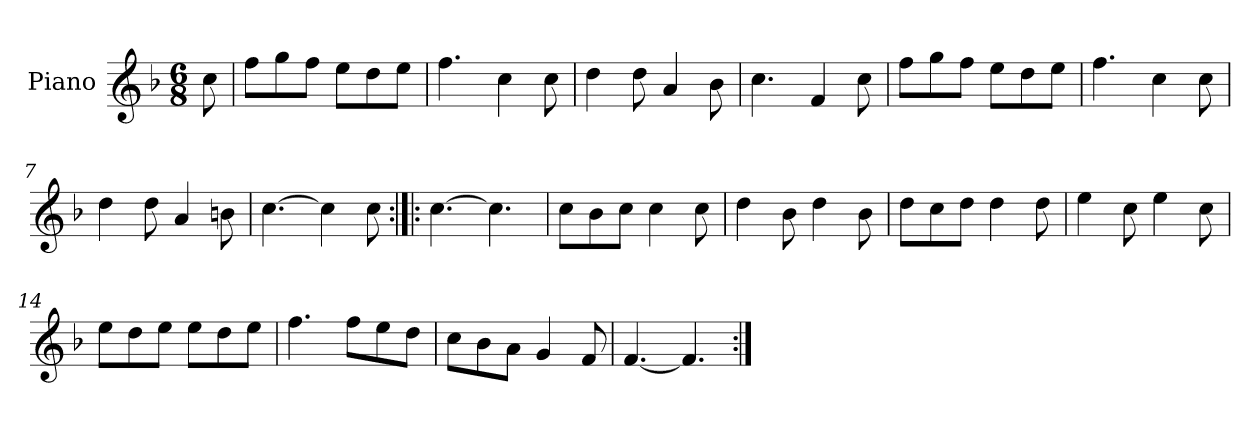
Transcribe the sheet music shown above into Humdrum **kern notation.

**kern
*part1
*staff1
*I"Piano
*I'Pno.
*clefG2
*k[b-]
*M6/8
=
8cc\
=1
8ff\L
8gg\
8ff\J
8ee\L
8dd\
8ee\J
=2
4.ff\
4cc\
8cc\
=3
4dd\
8dd\
4a/
8b-\
=4
4.cc\
4f/
8cc\
=5
8ff\L
8gg\
8ff\J
8ee\L
8dd\
8ee\J
=6
4.ff\
4cc\
8cc\
!!LO:LB:g=z
=7
4dd\
8dd\
4a/
8bn\
=8
[4.cc\
4cc\]
8cc\
=9:|!|:
[4.cc\
4.cc\]
=10
8cc\L
8b-\
8cc\J
4cc\
8cc\
=11
4dd\
8b-\
4dd\
8b-\
=12
8dd\L
8cc\
8dd\J
4dd\
8dd\
=13
4ee\
8cc\
4ee\
8cc\
!!LO:LB:g=z
=14
8ee\L
8dd\
8ee\J
8ee\L
8dd\
8ee\J
=15
4.ff\
8ff\L
8ee\
8dd\J
=16
8cc\L
8b-\
8a\J
4g/
8f/
=17
[4.f/
4.f/]
=:|!
*-
